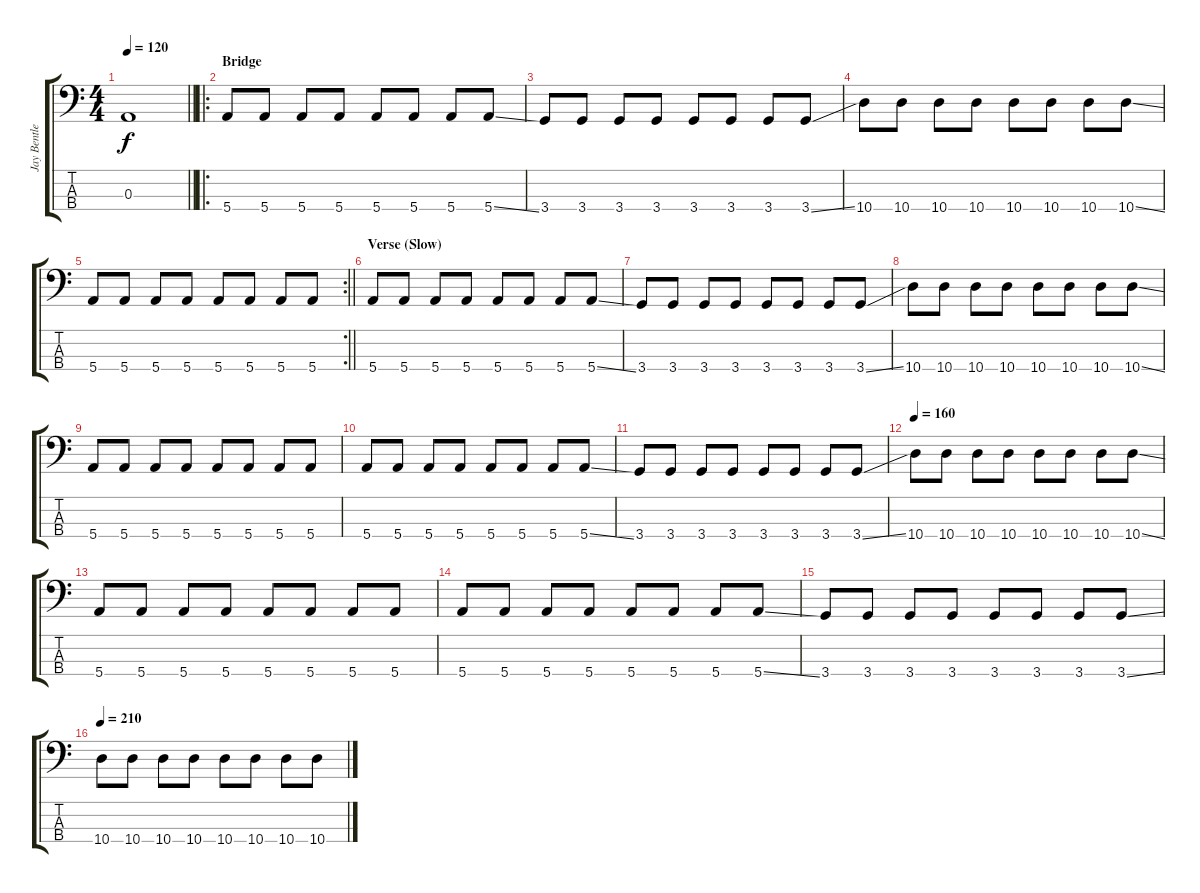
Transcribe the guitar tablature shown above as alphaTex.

\track ("Jay Bentley (Bass)" "Jay Bentle") {instrument electricbasspick}
\staff {score tabs}
\tuning (G2 D2 A1 E1) {hide}
\ts (4 4)
\tempo 120
\clef f4
\barLineRight lightlight
\ks c
0.3.1{dy f} |
\ro
\section ("" "Bridge")
5.4.8 5.4.8 5.4.8 5.4.8 5.4.8 5.4.8 5.4.8 5.4{ss}.8 |
3.4.8 3.4.8 3.4.8 3.4.8 3.4.8 3.4.8 3.4.8 3.4{ss}.8 |
10.4.8 10.4.8 10.4.8 10.4.8 10.4.8 10.4.8 10.4.8 10.4{ss}.8 |
\rc 2
\barLineRight lightlight
5.4.8 5.4.8 5.4.8 5.4.8 5.4.8 5.4.8 5.4.8 5.4.8 |
\section ("" "Verse (Slow)")
5.4.8 5.4.8 5.4.8 5.4.8 5.4.8 5.4.8 5.4.8 5.4{ss}.8 |
3.4.8 3.4.8 3.4.8 3.4.8 3.4.8 3.4.8 3.4.8 3.4{ss}.8 |
10.4.8 10.4.8 10.4.8 10.4.8 10.4.8 10.4.8 10.4.8 10.4{ss}.8 |
5.4.8 5.4.8 5.4.8 5.4.8 5.4.8 5.4.8 5.4.8 5.4.8 |
5.4.8 5.4.8 5.4.8 5.4.8 5.4.8 5.4.8 5.4.8 5.4{ss}.8 |
3.4.8 3.4.8 3.4.8 3.4.8 3.4.8 3.4.8 3.4.8 3.4{ss}.8 |
\tempo 160
10.4.8 10.4.8 10.4.8 10.4.8 10.4.8 10.4.8 10.4.8 10.4{ss}.8 |
5.4.8 5.4.8 5.4.8 5.4.8 5.4.8 5.4.8 5.4.8 5.4.8 |
5.4.8 5.4.8 5.4.8 5.4.8 5.4.8 5.4.8 5.4.8 5.4{ss}.8 |
3.4.8 3.4.8 3.4.8 3.4.8 3.4.8 3.4.8 3.4.8 3.4{ss}.8 |
\tempo 210
10.4.8 10.4.8 10.4.8 10.4.8 10.4.8 10.4.8 10.4.8 10.4{ss}.8
